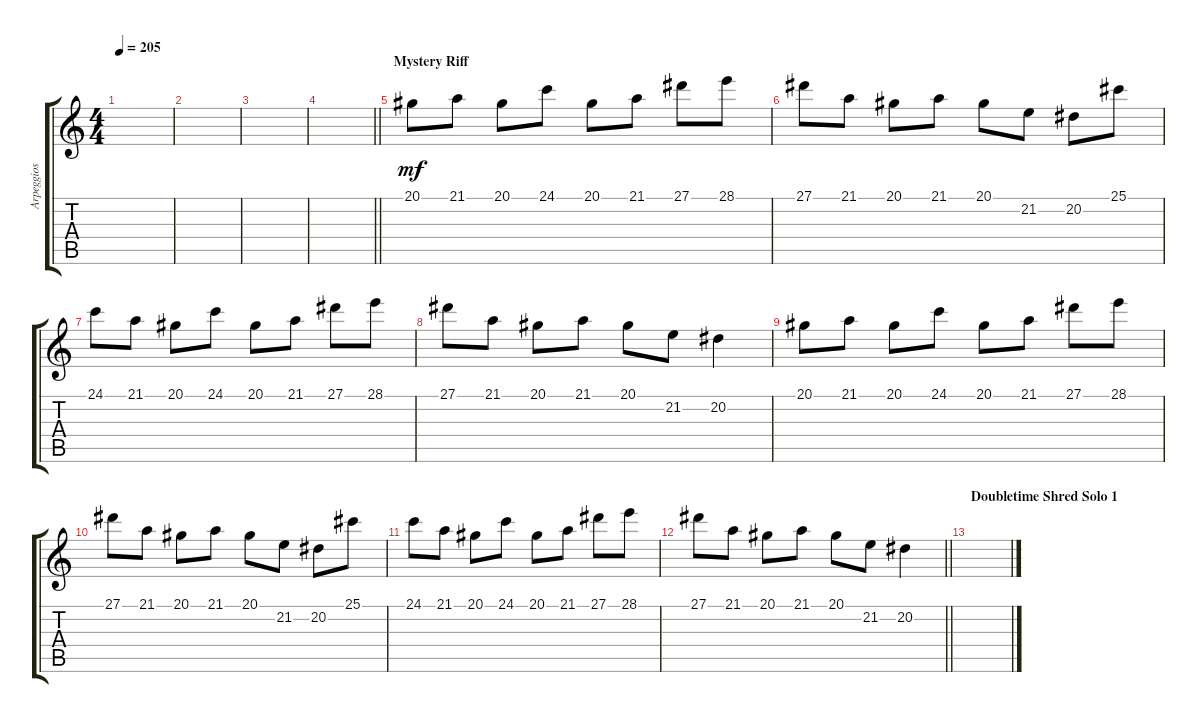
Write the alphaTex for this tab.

\track ("Arpeggios" "Arpeggios") {instrument koto}
\staff {score tabs}
\tuning (C4 G3 Eb3 Bb2 F2 C2) {hide}
\ts (4 4)
\tempo 205
\clef g2
\ks c
|
|
|
\barLineRight lightlight
|
\section ("" "Mystery Riff")
20.1.8{dy mf} 21.1.8 20.1.8 24.1.8 20.1.8 21.1.8 27.1.8 28.1.8 |
27.1.8 21.1.8 20.1.8 21.1.8 20.1.8 21.2.8 20.2.8 25.1.8 |
24.1.8 21.1.8 20.1.8 24.1.8 20.1.8 21.1.8 27.1.8 28.1.8 |
27.1.8 21.1.8 20.1.8 21.1.8 20.1.8 21.2.8 20.2.4 |
20.1.8 21.1.8 20.1.8 24.1.8 20.1.8 21.1.8 27.1.8 28.1.8 |
27.1.8 21.1.8 20.1.8 21.1.8 20.1.8 21.2.8 20.2.8 25.1.8 |
24.1.8 21.1.8 20.1.8 24.1.8 20.1.8 21.1.8 27.1.8 28.1.8 |
\barLineRight lightlight
27.1.8 21.1.8 20.1.8 21.1.8 20.1.8 21.2.8 20.2.4 |
\section ("" "Doubletime Shred Solo 1")
